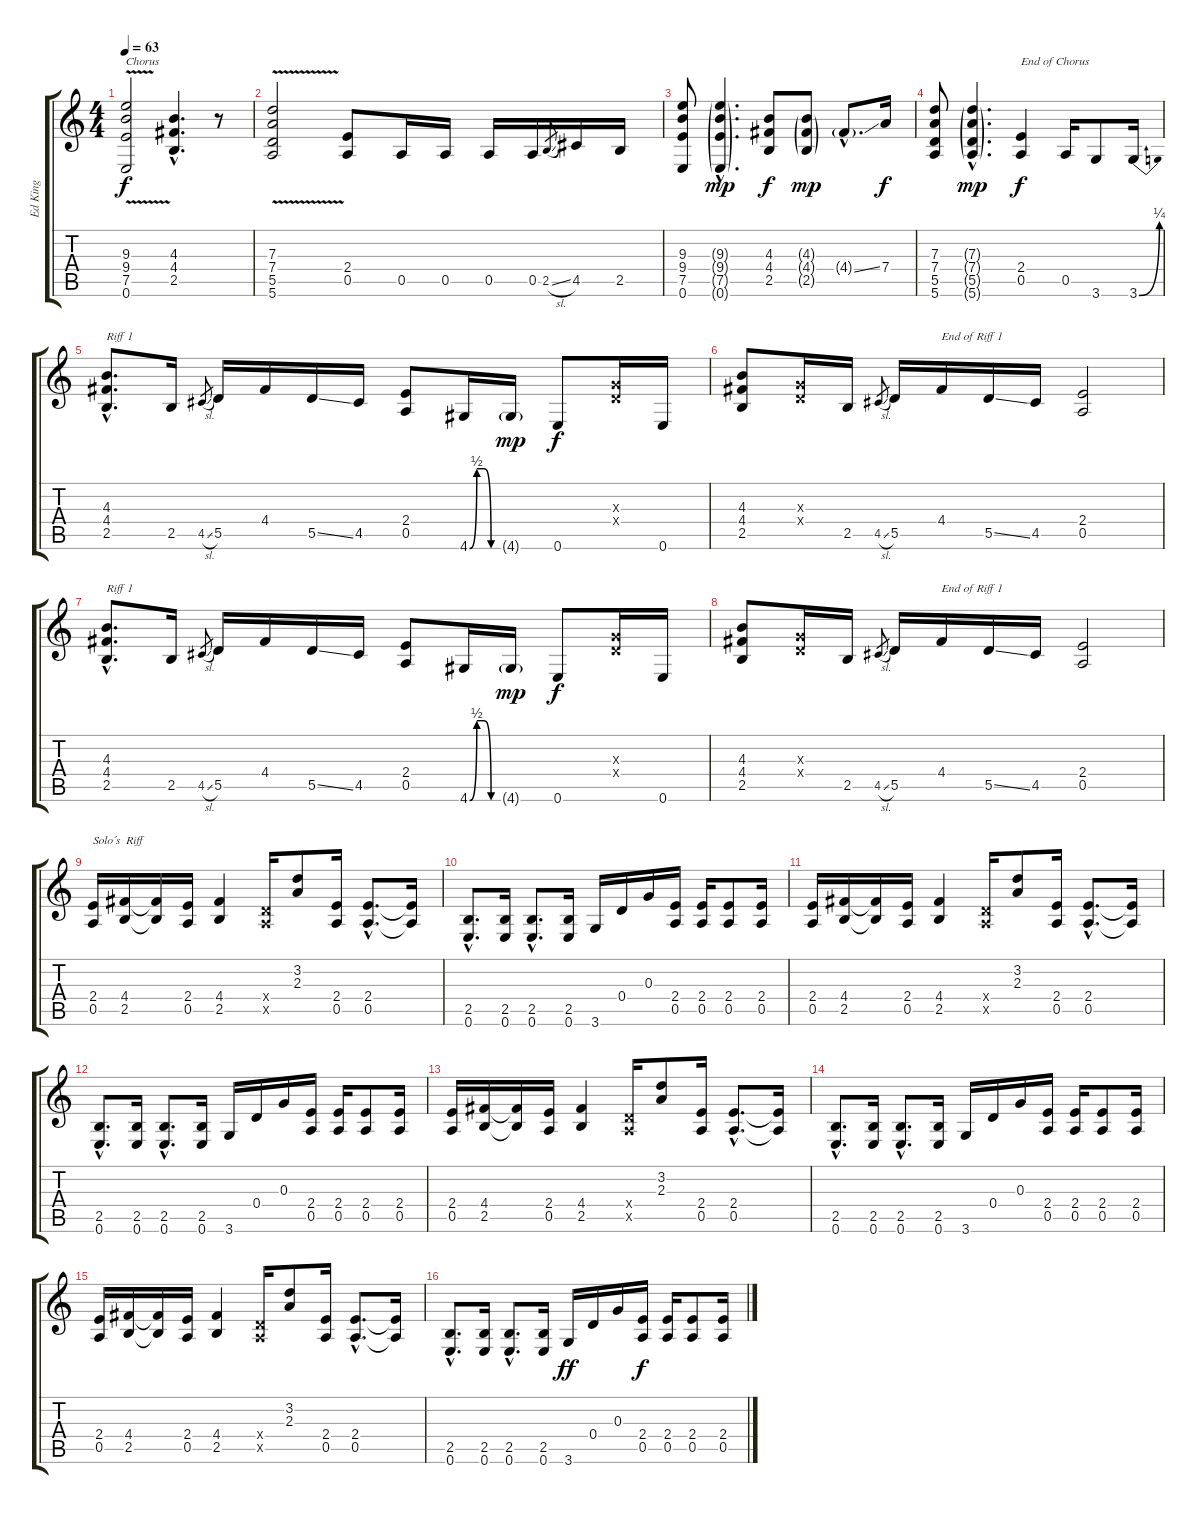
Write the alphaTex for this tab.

\track ("Ed King" "Ed King") {instrument distortionguitar}
\staff {score tabs}
\tuning (E4 B3 G3 D3 A2 E2) {hide}
\ts (4 4)
\tempo 63
\clef g2
\ks c
(9.3{v} 9.4{v} 7.5{v} 0.6{v}).2{txt "Chorus" dy f} (4.3{hac} 4.4{hac} 2.5{hac}).4{d} r.8 |
(7.3{v} 7.4{v} 5.5{v} 5.6{v}).2 (2.4 0.5).8 0.5.16 0.5.16 0.5.16 0.5.16 2.5{sl}.8{gr} 4.5.16 2.5.16 |
(9.3 9.4 7.5 0.6).8 (9.3{g hac} 9.4{g hac} 7.5{g hac} 0.6{g hac}).4{d dy mp} (4.3 4.4 2.5).8{dy f} (4.3{g} 4.4{g} 2.5{g}).8{dy mp} 4.4{ss g hac}.8{d} 7.4.16{dy f} |
(7.3 7.4 5.5 5.6).8 (7.3{g hac} 7.4{g hac} 5.5{g hac} 5.6{g hac}).4{d dy mp} (2.4 0.5).4{txt "End of Chorus" dy f} 0.5.16 3.6.8 3.6{be (bend 0 0 60 1)}.16 |
(4.3{hac} 4.4{hac} 2.5{hac}).8{d txt "Riff 1"} 2.5.16 4.5{sl}.8{gr} 5.5.16 4.4.16 5.5{ss}.16 4.5.16 (2.4 0.5).8 4.6{be (custom 0 0 15 2 30 2 45 0 60 0)}.16 4.6{g}.16{dy mp} 0.6.8{dy f} (0.3{x} 0.4{x}).16 0.6.16 |
(4.3 4.4 2.5).8 (0.3{x} 0.4{x}).16 2.5.16 4.5{sl}.8{gr} 5.5.16 4.4.16{txt "End of Riff 1"} 5.5{ss}.16 4.5.16 (2.4 0.5).2 |
(4.3{hac} 4.4{hac} 2.5{hac}).8{d txt "Riff 1"} 2.5.16 4.5{sl}.8{gr} 5.5.16 4.4.16 5.5{ss}.16 4.5.16 (2.4 0.5).8 4.6{be (custom 0 0 15 2 30 2 45 0 60 0)}.16 4.6{g}.16{dy mp} 0.6.8{dy f} (0.3{x} 0.4{x}).16 0.6.16 |
(4.3 4.4 2.5).8 (0.3{x} 0.4{x}).16 2.5.16 4.5{sl}.8{gr} 5.5.16 4.4.16{txt "End of Riff 1"} 5.5{ss}.16 4.5.16 (2.4 0.5).2 |
(2.4 0.5).16{txt "Solo´s  Riff "} (4.4 2.5).16 (4.4{t} 2.5{t}).16 (2.4 0.5).16 (4.4 2.5).4 (0.4{x} 0.5{x}).16 (3.2 2.3).8 (2.4 0.5).16 (2.4{hac} 0.5{hac}).8{d} (2.4{t} 0.5{t}).16 |
(2.5{hac} 0.6{hac}).8{d} (2.5 0.6).16 (2.5{hac} 0.6{hac}).8{d} (2.5 0.6).16 3.6.16 0.4.16 0.3.16 (2.4 0.5).16 (2.4 0.5).16 (2.4 0.5).8 (2.4 0.5).16 |
(2.4 0.5).16 (4.4 2.5).16 (4.4{t} 2.5{t}).16 (2.4 0.5).16 (4.4 2.5).4 (0.4{x} 0.5{x}).16 (3.2 2.3).8 (2.4 0.5).16 (2.4{hac} 0.5{hac}).8{d} (2.4{t} 0.5{t}).16 |
(2.5{hac} 0.6{hac}).8{d} (2.5 0.6).16 (2.5{hac} 0.6{hac}).8{d} (2.5 0.6).16 3.6.16 0.4.16 0.3.16 (2.4 0.5).16 (2.4 0.5).16 (2.4 0.5).8 (2.4 0.5).16 |
(2.4 0.5).16 (4.4 2.5).16 (4.4{t} 2.5{t}).16 (2.4 0.5).16 (4.4 2.5).4 (0.4{x} 0.5{x}).16 (3.2 2.3).8 (2.4 0.5).16 (2.4{hac} 0.5{hac}).8{d} (2.4{t} 0.5{t}).16 |
(2.5{hac} 0.6{hac}).8{d} (2.5 0.6).16 (2.5{hac} 0.6{hac}).8{d} (2.5 0.6).16 3.6.16 0.4.16 0.3.16 (2.4 0.5).16 (2.4 0.5).16 (2.4 0.5).8 (2.4 0.5).16 |
(2.4 0.5).16 (4.4 2.5).16 (4.4{t} 2.5{t}).16 (2.4 0.5).16 (4.4 2.5).4 (0.4{x} 0.5{x}).16 (3.2 2.3).8 (2.4 0.5).16 (2.4{hac} 0.5{hac}).8{d} (2.4{t} 0.5{t}).16 |
(2.5{hac} 0.6{hac}).8{d} (2.5 0.6).16 (2.5{hac} 0.6{hac}).8{d} (2.5 0.6).16 3.6.16{dy ff} 0.4.16 0.3.16 (2.4 0.5).16{dy f} (2.4 0.5).16 (2.4 0.5).8 (2.4 0.5).16
